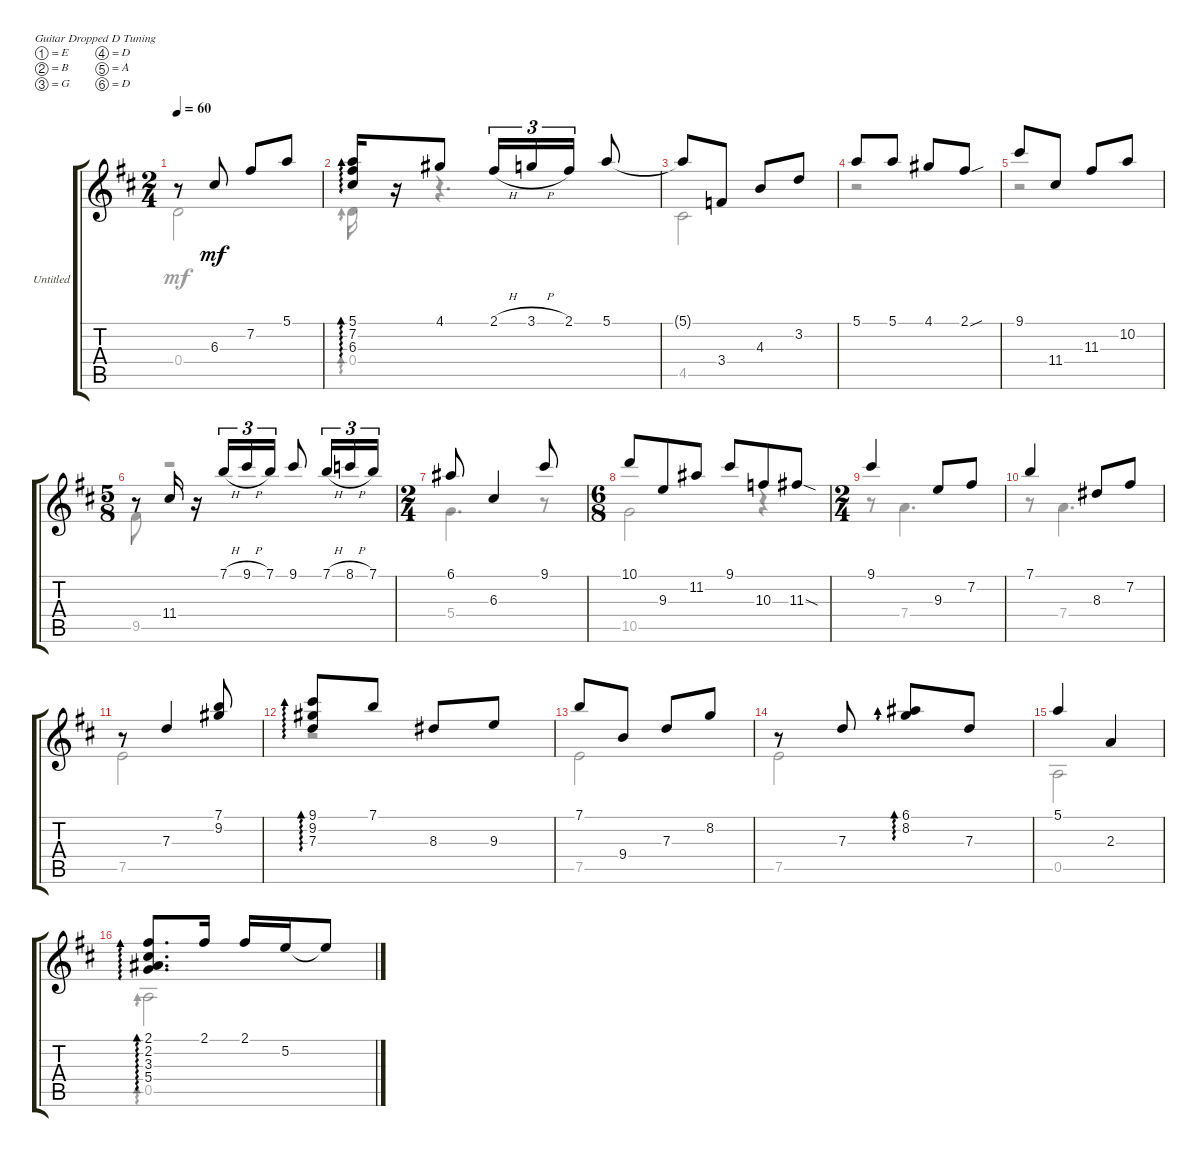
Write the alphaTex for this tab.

\bracketExtendMode groupsimilarinstruments
\firstSystemTrackNameOrientation horizontal
\otherSystemsTrackNameOrientation horizontal
\track ("Untitled" "Untitled") {instrument acousticguitarnylon}
\staff {score tabs}
\tuning (E4 B3 G3 D3 A2 D2)
\voice
\ts (2 4)
\tempo 60
\clef g2
\ks d
r.8{dy mf} 6.3.8 7.2.8 5.1.8 |
(5.1 7.2 6.3).16{ad 0} r.16 4.1.8 2.1{h}.16{tu (3 2)} 3.1{h}.16{tu (3 2)} 2.1.16{tu (3 2)} 5.1.8 |
5.1{t}.8 3.4.8 4.3.8 3.2.8 |
5.1.8 5.1.8 4.1.8 2.1{sou}.8 |
9.1.8 11.4.8 11.3.8 10.2.8 |
\ts (5 8)
r.8 11.4.16 r.16 7.1{h}.16{tu (3 2)} 9.1{h}.16{tu (3 2)} 7.1.16{tu (3 2)} 9.1.8 7.1{h}.16{tu (3 2)} 8.1{h}.16{tu (3 2)} 7.1.16{tu (3 2)} |
\ts (2 4)
6.1.8 6.3.4 9.1.8 |
\ts (6 8)
10.1.8 9.3.8 11.2.8 9.1.8 10.3.8 11.3{sod}.8 |
\ts (2 4)
9.1.4 9.3.8 7.2.8 |
7.1.4 8.3.8 7.2.8 |
r.8 7.3.4 (7.1 9.2).8 |
(9.1 9.2 7.3).8{ad 0} 7.1.8 8.3.8 9.3.8 |
7.1.8 9.4.8 7.3.8 8.2.8 |
r.8 7.3.8 (6.1 8.2).8{ad 0} 7.3.8 |
5.1.4 2.3.4 |
(2.1 2.2 3.3 5.4).8{d ad 0} 2.1.16 2.1.16 5.2.16 5.2{t}.8
\voice
\clef g2
\ottava regular
\simile none
\ks d
0.4.2{dy mf} |
0.4.16{ad 0} r.16 r.4{d} |
4.5.2 |
r.2 |
r.2 |
9.5.8 r.2 |
5.4.4{d} r.8 |
10.5.2 r.4 |
r.8 7.4.4{d} |
r.8 7.4.4{d} |
7.5.2 |
r.2{ad 0} |
7.5.2 |
7.5.2 |
0.5.2 |
0.5.2{ad 0}
